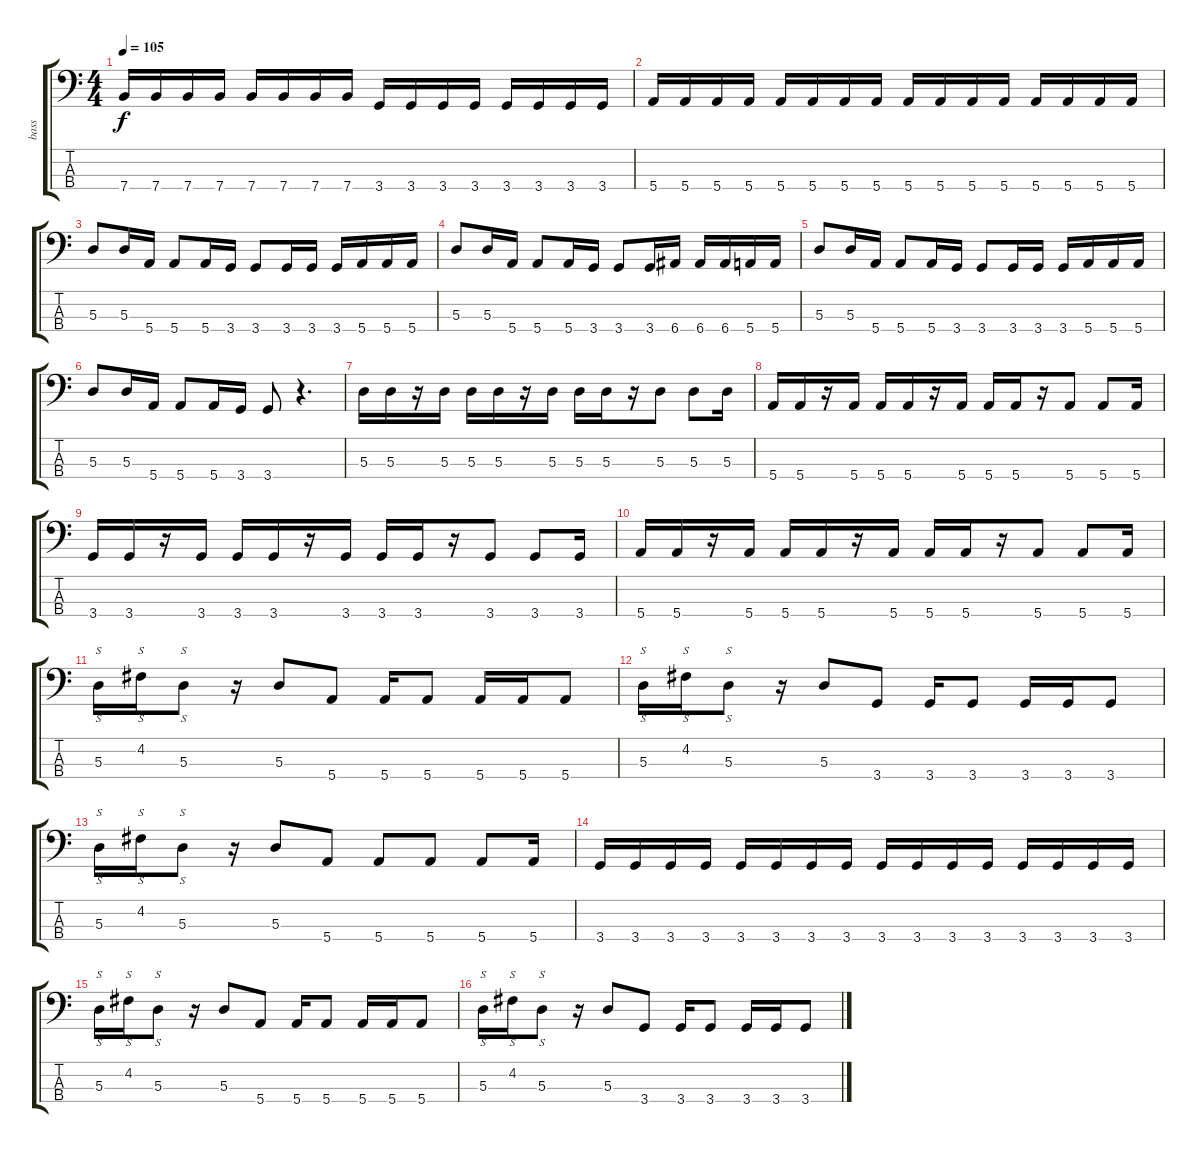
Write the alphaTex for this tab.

\track ("bass" "bass") {instrument acousticguitarnylon}
\staff {score tabs}
\tuning (G2 D2 A1 E1) {hide}
\ts (4 4)
\tempo 105
\clef f4
\ks c
7.4.16{dy f} 7.4.16 7.4.16 7.4.16 7.4.16 7.4.16 7.4.16 7.4.16 3.4.16 3.4.16 3.4.16 3.4.16 3.4.16 3.4.16 3.4.16 3.4.16 |
5.4.16 5.4.16 5.4.16 5.4.16 5.4.16 5.4.16 5.4.16 5.4.16 5.4.16 5.4.16 5.4.16 5.4.16 5.4.16 5.4.16 5.4.16 5.4.16 |
5.3.8 5.3.16 5.4.16 5.4.8 5.4.16 3.4.16 3.4.8 3.4.16 3.4.16 3.4.16 5.4.16 5.4.16 5.4.16 |
5.3.8 5.3.16 5.4.16 5.4.8 5.4.16 3.4.16 3.4.8 3.4.16 6.4.16 6.4.16 6.4.16 5.4.16 5.4.16 |
5.3.8 5.3.16 5.4.16 5.4.8 5.4.16 3.4.16 3.4.8 3.4.16 3.4.16 3.4.16 5.4.16 5.4.16 5.4.16 |
5.3.8 5.3.16 5.4.16 5.4.8 5.4.16 3.4.16 3.4.8 r.4{d} |
5.3.16 5.3.16 r.16 5.3.16 5.3.16 5.3.16 r.16 5.3.16 5.3.16 5.3.16 r.16 5.3.8 5.3.8 5.3.16 |
5.4.16 5.4.16 r.16 5.4.16 5.4.16 5.4.16 r.16 5.4.16 5.4.16 5.4.16 r.16 5.4.8 5.4.8 5.4.16 |
3.4.16 3.4.16 r.16 3.4.16 3.4.16 3.4.16 r.16 3.4.16 3.4.16 3.4.16 r.16 3.4.8 3.4.8 3.4.16 |
5.4.16 5.4.16 r.16 5.4.16 5.4.16 5.4.16 r.16 5.4.16 5.4.16 5.4.16 r.16 5.4.8 5.4.8 5.4.16 |
5.3.16{s} 4.2.16{s} 5.3.8{s} r.16 5.3.8 5.4.8 5.4.16 5.4.8 5.4.16 5.4.16 5.4.8 |
5.3.16{s} 4.2.16{s} 5.3.8{s} r.16 5.3.8 3.4.8 3.4.16 3.4.8 3.4.16 3.4.16 3.4.8 |
5.3.16{s} 4.2.16{s} 5.3.8{s} r.16 5.3.8 5.4.8 5.4.8 5.4.8 5.4.8 5.4.16 |
3.4.16 3.4.16 3.4.16 3.4.16 3.4.16 3.4.16 3.4.16 3.4.16 3.4.16 3.4.16 3.4.16 3.4.16 3.4.16 3.4.16 3.4.16 3.4.16 |
5.3.16{s} 4.2.16{s} 5.3.8{s} r.16 5.3.8 5.4.8 5.4.16 5.4.8 5.4.16 5.4.16 5.4.8 |
5.3.16{s} 4.2.16{s} 5.3.8{s} r.16 5.3.8 3.4.8 3.4.16 3.4.8 3.4.16 3.4.16 3.4.8
